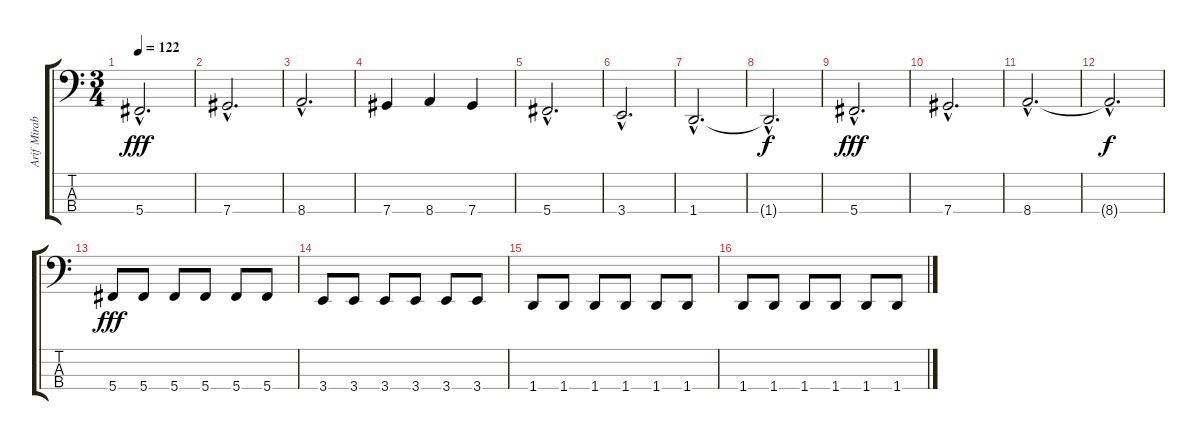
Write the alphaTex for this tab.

\track ("Arif Mirabdolbaghi" "Arif Mirab") {instrument electricbassfinger}
\staff {score tabs}
\tuning (Gb2 Db2 Ab1 Db1) {hide}
\ts (3 4)
\tempo 122
\clef f4
\ks c
5.4{hac}.2{d dy fff} |
7.4{hac}.2{d} |
8.4{hac}.2{d} |
7.4.4 8.4.4 7.4.4 |
5.4{hac}.2{d} |
3.4{hac}.2{d} |
1.4{hac}.2{d} |
1.4{hac t}.2{d dy f} |
5.4{hac}.2{d dy fff} |
7.4{hac}.2{d} |
8.4{hac}.2{d} |
8.4{hac t}.2{d dy f} |
5.4.8{dy fff} 5.4.8 5.4.8 5.4.8 5.4.8 5.4.8 |
3.4.8 3.4.8 3.4.8 3.4.8 3.4.8 3.4.8 |
1.4.8 1.4.8 1.4.8 1.4.8 1.4.8 1.4.8 |
1.4.8 1.4.8 1.4.8 1.4.8 1.4.8 1.4.8
